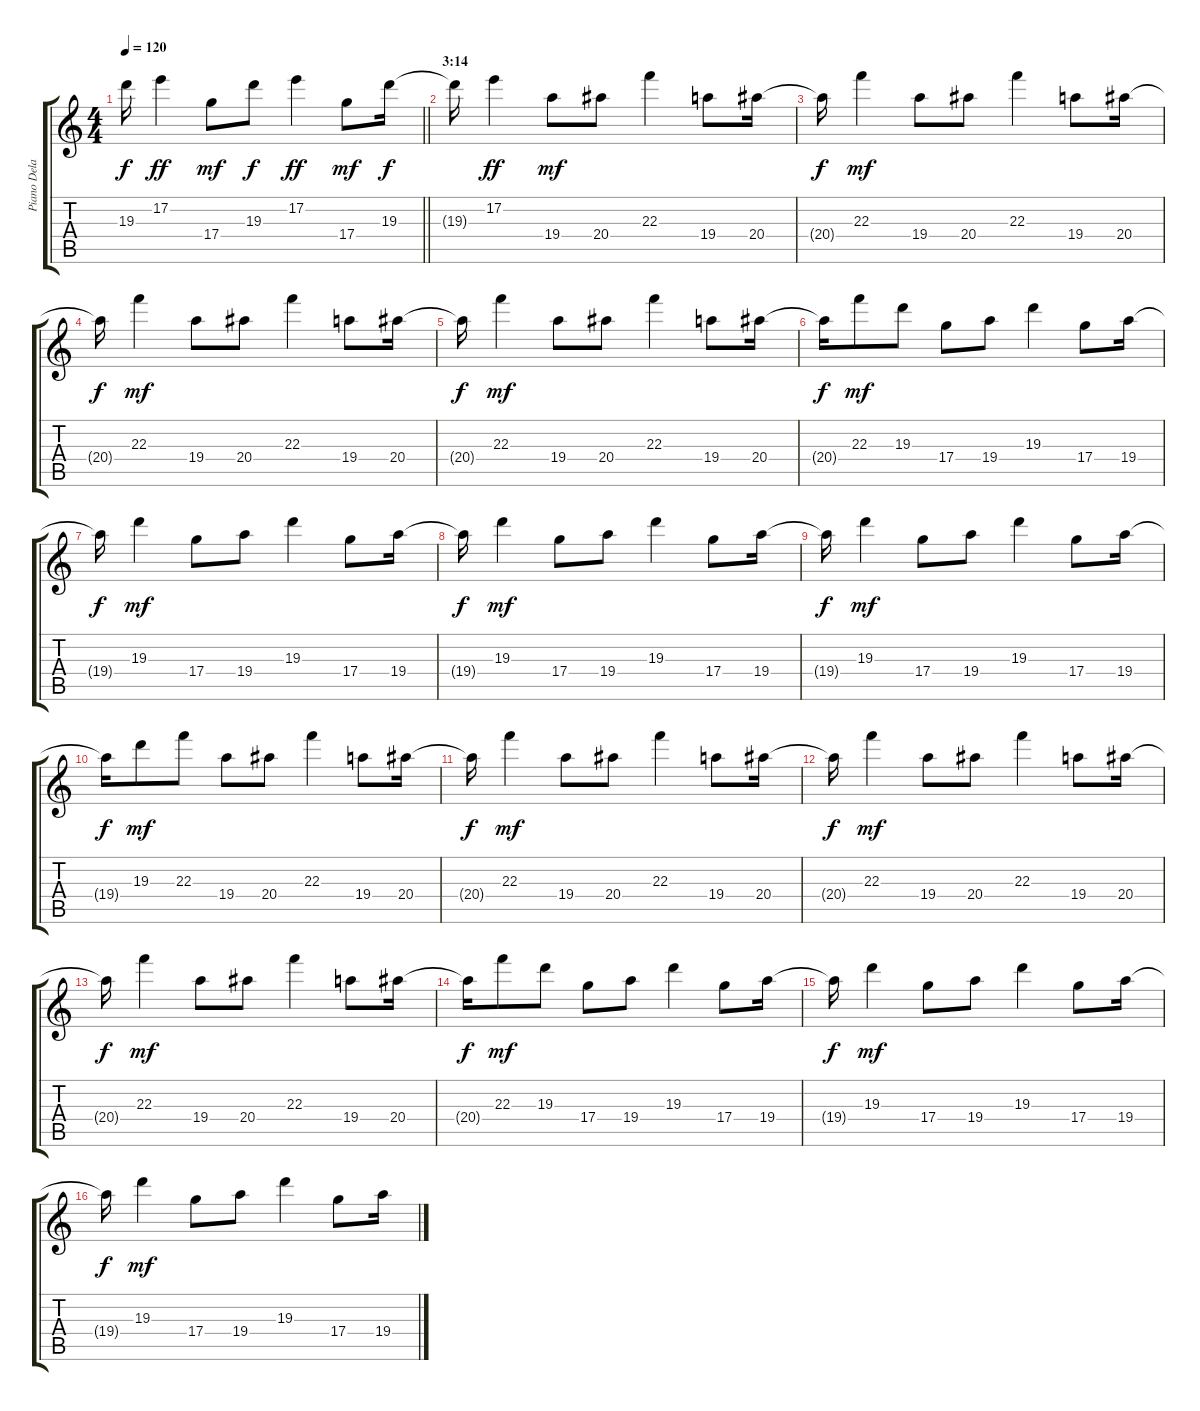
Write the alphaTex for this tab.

\track ("Piano Delay" "Piano Dela") {instrument acousticgrandpiano}
\staff {score tabs}
\tuning (E5 B4 G4 D4 A3 E3) {hide}
\ts (4 4)
\tempo 120
\clef g2
\barLineRight lightlight
\ks c
19.3{t}.16{dy f} 17.2.4{dy ff} 17.4.8{dy mf} 19.3.8{dy f} 17.2.4{dy ff} 17.4.8{dy mf} 19.3.16{dy f} |
\section ("" "3:14")
19.3{t}.16 17.2.4{dy ff} 19.4.8{dy mf} 20.4.8 22.3.4 19.4.8 20.4.16 |
20.4{t}.16{dy f} 22.3.4{dy mf} 19.4.8 20.4.8 22.3.4 19.4.8 20.4.16 |
20.4{t}.16{dy f} 22.3.4{dy mf} 19.4.8 20.4.8 22.3.4 19.4.8 20.4.16 |
20.4{t}.16{dy f} 22.3.4{dy mf} 19.4.8 20.4.8 22.3.4 19.4.8 20.4.16 |
20.4{t}.16{dy f} 22.3.8{dy mf} 19.3.8 17.4.8 19.4.8 19.3.4 17.4.8 19.4.16 |
19.4{t}.16{dy f} 19.3.4{dy mf} 17.4.8 19.4.8 19.3.4 17.4.8 19.4.16 |
19.4{t}.16{dy f} 19.3.4{dy mf} 17.4.8 19.4.8 19.3.4 17.4.8 19.4.16 |
19.4{t}.16{dy f} 19.3.4{dy mf} 17.4.8 19.4.8 19.3.4 17.4.8 19.4.16 |
19.4{t}.16{dy f} 19.3.8{dy mf} 22.3.8 19.4.8 20.4.8 22.3.4 19.4.8 20.4.16 |
20.4{t}.16{dy f} 22.3.4{dy mf} 19.4.8 20.4.8 22.3.4 19.4.8 20.4.16 |
20.4{t}.16{dy f} 22.3.4{dy mf} 19.4.8 20.4.8 22.3.4 19.4.8 20.4.16 |
20.4{t}.16{dy f} 22.3.4{dy mf} 19.4.8 20.4.8 22.3.4 19.4.8 20.4.16 |
20.4{t}.16{dy f} 22.3.8{dy mf} 19.3.8 17.4.8 19.4.8 19.3.4 17.4.8 19.4.16 |
19.4{t}.16{dy f} 19.3.4{dy mf} 17.4.8 19.4.8 19.3.4 17.4.8 19.4.16 |
19.4{t}.16{dy f} 19.3.4{dy mf} 17.4.8 19.4.8 19.3.4 17.4.8 19.4.16
